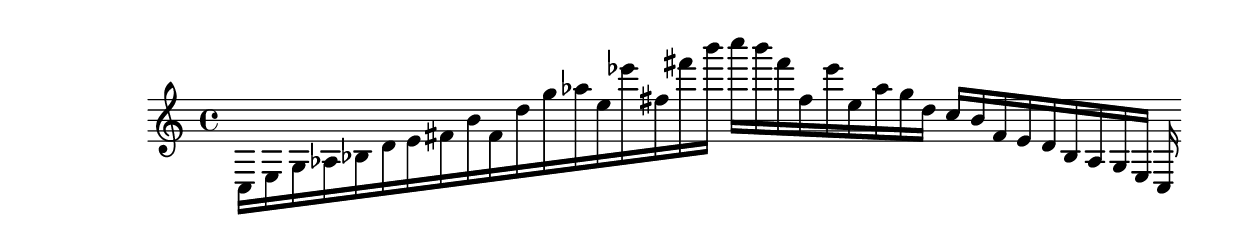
% z vector: tensor([[-0.5950,  0.3573,  1.1748, -0.3191, -0.0793, -0.6383, -3.7409, -1.8959, 2.5998,  2.3537,  2.8151, -0.5899]])
\new PianoStaff <<
\cadenzaOn
\new Staff = "right" {
\clef treble
    c16 [ e g aes bes d' e' fis' b' fis' d'' g'' aes'' e'' ees''' fis'' fis''' b''' ]
    c'''' [ b''' fis''' fis'' ees''' e'' aes'' g'' d'' ]
    c'' [ b' fis' e' d' bes aes g e ]
    c
}
>>
